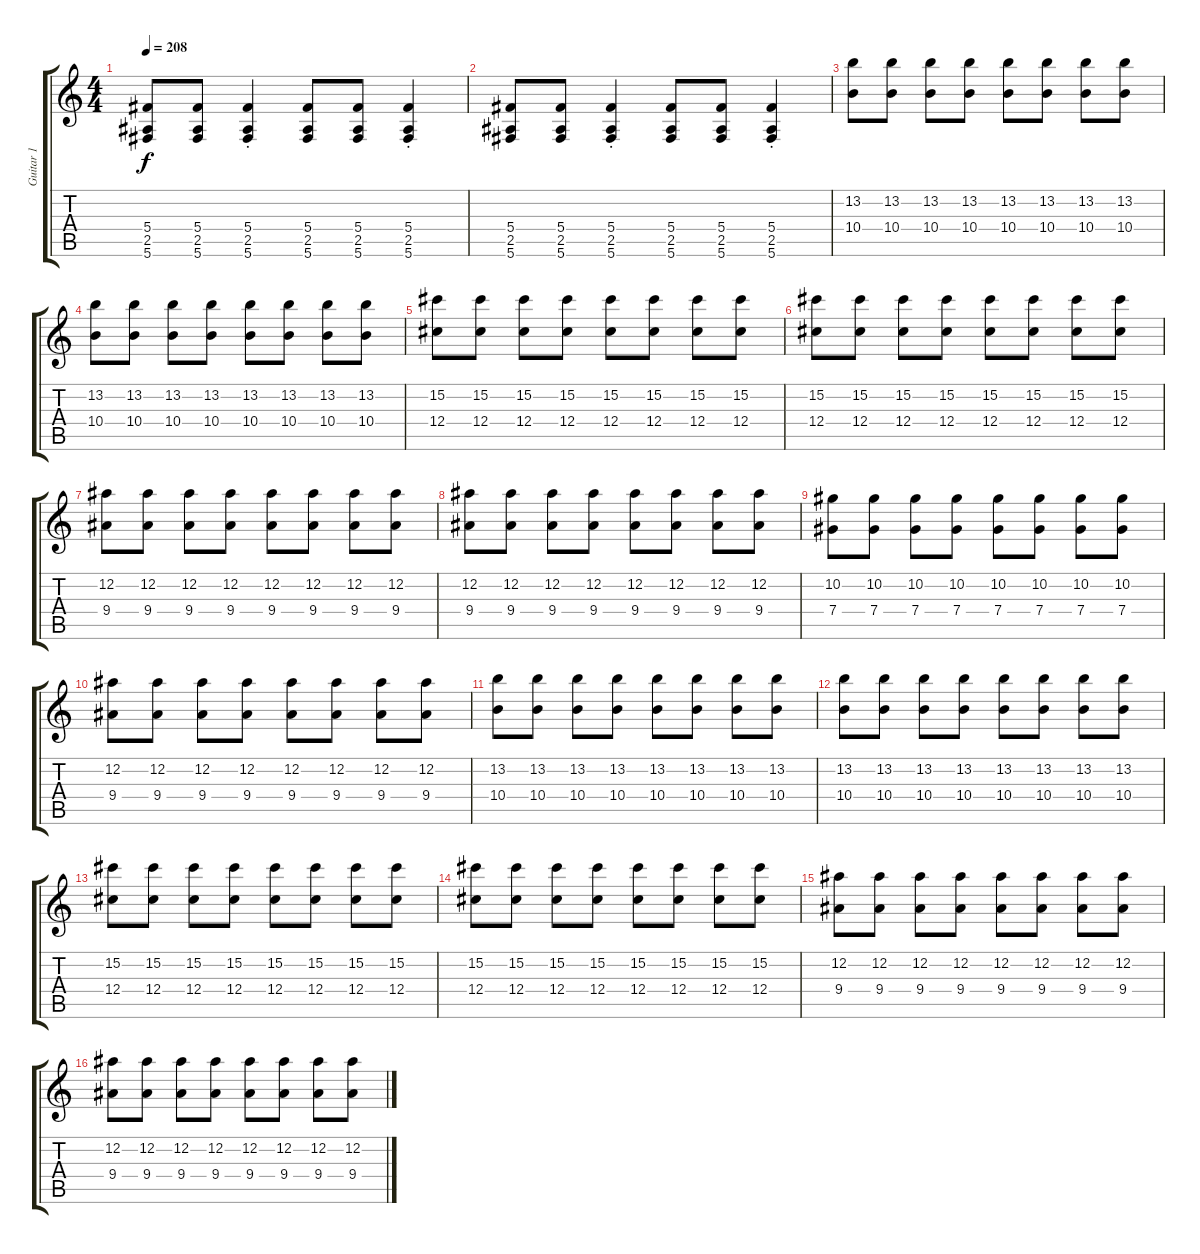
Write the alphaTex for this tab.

\track ("Guitar 1" "Guitar 1") {instrument overdrivenguitar}
\staff {score tabs}
\tuning (Eb4 Bb3 Gb3 Db3 Ab2 Db2) {hide}
\ts (4 4)
\tempo 208
\clef g2
\ks c
(5.4 2.5 5.6).8{dy f} (5.4 2.5 5.6).8 (5.4{st} 2.5{st} 5.6{st}).4 (5.4 2.5 5.6).8 (5.4 2.5 5.6).8 (5.4{st} 2.5{st} 5.6{st}).4 |
(5.4 2.5 5.6).8 (5.4 2.5 5.6).8 (5.4{st} 2.5{st} 5.6{st}).4 (5.4 2.5 5.6).8 (5.4 2.5 5.6).8 (5.4{st} 2.5{st} 5.6{st}).4 |
(13.2 10.4).8 (13.2 10.4).8 (13.2 10.4).8 (13.2 10.4).8 (13.2 10.4).8 (13.2 10.4).8 (13.2 10.4).8 (13.2 10.4).8 |
(13.2 10.4).8 (13.2 10.4).8 (13.2 10.4).8 (13.2 10.4).8 (13.2 10.4).8 (13.2 10.4).8 (13.2 10.4).8 (13.2 10.4).8 |
(15.2 12.4).8 (15.2 12.4).8 (15.2 12.4).8 (15.2 12.4).8 (15.2 12.4).8 (15.2 12.4).8 (15.2 12.4).8 (15.2 12.4).8 |
(15.2 12.4).8 (15.2 12.4).8 (15.2 12.4).8 (15.2 12.4).8 (15.2 12.4).8 (15.2 12.4).8 (15.2 12.4).8 (15.2 12.4).8 |
(12.2 9.4).8 (12.2 9.4).8 (12.2 9.4).8 (12.2 9.4).8 (12.2 9.4).8 (12.2 9.4).8 (12.2 9.4).8 (12.2 9.4).8 |
(12.2 9.4).8 (12.2 9.4).8 (12.2 9.4).8 (12.2 9.4).8 (12.2 9.4).8 (12.2 9.4).8 (12.2 9.4).8 (12.2 9.4).8 |
(10.2 7.4).8 (10.2 7.4).8 (10.2 7.4).8 (10.2 7.4).8 (10.2 7.4).8 (10.2 7.4).8 (10.2 7.4).8 (10.2 7.4).8 |
(12.2 9.4).8 (12.2 9.4).8 (12.2 9.4).8 (12.2 9.4).8 (12.2 9.4).8 (12.2 9.4).8 (12.2 9.4).8 (12.2 9.4).8 |
(13.2 10.4).8 (13.2 10.4).8 (13.2 10.4).8 (13.2 10.4).8 (13.2 10.4).8 (13.2 10.4).8 (13.2 10.4).8 (13.2 10.4).8 |
(13.2 10.4).8 (13.2 10.4).8 (13.2 10.4).8 (13.2 10.4).8 (13.2 10.4).8 (13.2 10.4).8 (13.2 10.4).8 (13.2 10.4).8 |
(15.2 12.4).8 (15.2 12.4).8 (15.2 12.4).8 (15.2 12.4).8 (15.2 12.4).8 (15.2 12.4).8 (15.2 12.4).8 (15.2 12.4).8 |
(15.2 12.4).8 (15.2 12.4).8 (15.2 12.4).8 (15.2 12.4).8 (15.2 12.4).8 (15.2 12.4).8 (15.2 12.4).8 (15.2 12.4).8 |
(12.2 9.4).8 (12.2 9.4).8 (12.2 9.4).8 (12.2 9.4).8 (12.2 9.4).8 (12.2 9.4).8 (12.2 9.4).8 (12.2 9.4).8 |
(12.2 9.4).8 (12.2 9.4).8 (12.2 9.4).8 (12.2 9.4).8 (12.2 9.4).8 (12.2 9.4).8 (12.2 9.4).8 (12.2 9.4).8
